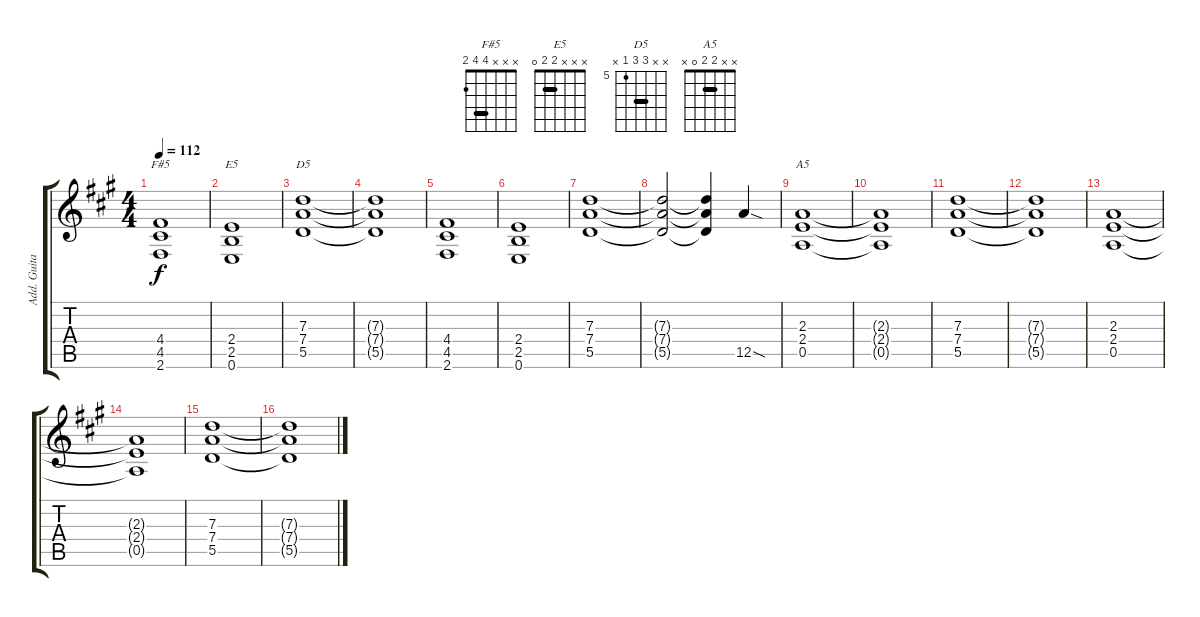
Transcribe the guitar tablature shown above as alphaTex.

\track ("Add. Guitar 2" "Add. Guita") {instrument distortionguitar}
\staff {score tabs}
\tuning (E4 B3 G3 D3 A2 E2) {hide}
\chord ("F#5" x x x 4 4 2) {barre 4}
\chord ("E5" x x x 2 2 0) {barre 2}
\chord ("D5" x x 7 7 5 x) {firstfret 5 barre 7}
\chord ("A5" x x 2 2 0 x) {barre 2}
\ts (4 4)
\tempo 112
\clef g2
\ks a
(4.4 4.5 2.6).1{ch "F#5" dy f} |
(2.4 2.5 0.6).1{ch "E5"} |
(7.3 7.4 5.5).1{ch "D5"} |
(7.3{t} 7.4{t} 5.5{t}).1 |
(4.4 4.5 2.6).1 |
(2.4 2.5 0.6).1 |
(7.3 7.4 5.5).1 |
(7.3{t} 7.4{t} 5.5{t}).2 (7.3{t} 7.4{t} 5.5{t}).4 12.5{sod}.4 |
(2.3 2.4 0.5).1{ch "A5"} |
(2.3{t} 2.4{t} 0.5{t}).1 |
(7.3 7.4 5.5).1 |
(7.3{t} 7.4{t} 5.5{t}).1 |
(2.3 2.4 0.5).1 |
(2.3{t} 2.4{t} 0.5{t}).1 |
(7.3 7.4 5.5).1 |
(7.3{t} 7.4{t} 5.5{t}).1
